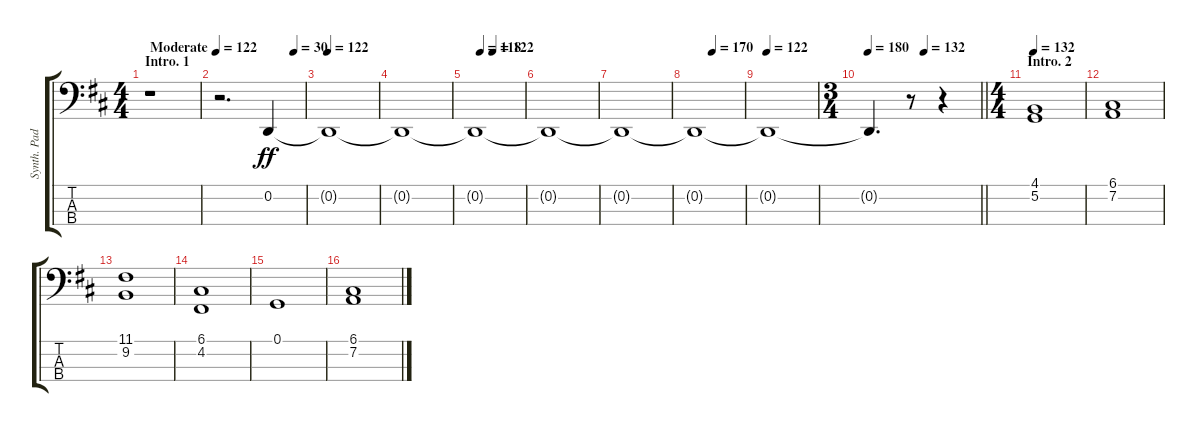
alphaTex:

\track ("Synth. Pad IV" "Synth. Pad") {instrument pad2warm}
\staff {score tabs}
\tuning (G2 D2 A1 E1) {hide}
\ts (4 4)
\section ("" "Intro. 1")
\tempo (122 "Moderate")
\clef f4
\ks d
r.1{dy ff instrument pad2warm} |
\tempo (30 0.875)
r.2{d} 0.2.4 |
\tempo 122
0.2{t}.1 |
0.2{t}.1 |
\tempo (118 0.125)
\tempo (122 0.375)
0.2{t}.1 |
0.2{t}.1 |
0.2{t}.1 |
\tempo (170 0.375)
0.2{t}.1 |
\tempo 132
\tempo 122
0.2{t}.1 |
\ts (3 4)
\tempo 180
\tempo (132 0.5)
\barLineRight lightlight
0.2{t}.4{d} r.8 r.4 |
\ts (4 4)
\section ("" "Intro. 2")
\tempo 132
(4.1 5.2).1 |
(6.1 7.2).1 |
(11.1 9.2).1 |
(6.1 4.2).1 |
0.1.1 |
(6.1 7.2).1
